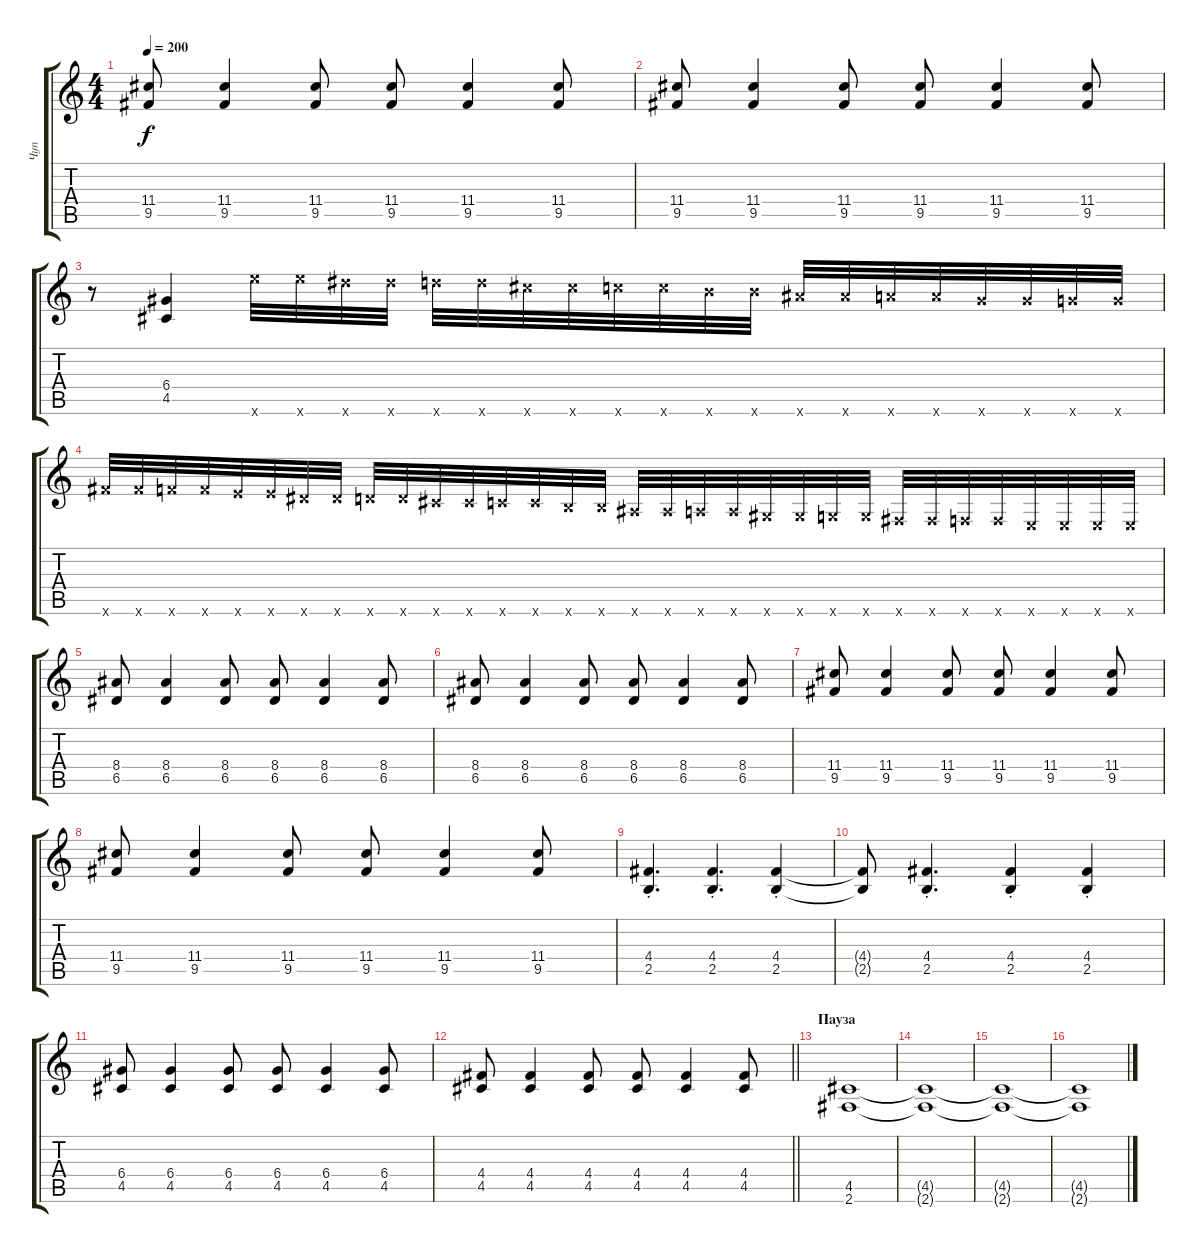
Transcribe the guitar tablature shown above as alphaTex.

\track ("Чуп" "Чуп") {instrument overdrivenguitar}
\staff {score tabs}
\tuning (E4 B3 G3 D3 A2 E2) {hide}
\ts (4 4)
\tempo 200
\clef g2
\ks c
(11.4 9.5).8{dy f} (11.4 9.5).4 (11.4 9.5).8 (11.4 9.5).8 (11.4 9.5).4 (11.4 9.5).8 |
(11.4 9.5).8 (11.4 9.5).4 (11.4 9.5).8 (11.4 9.5).8 (11.4 9.5).4 (11.4 9.5).8 |
r.8 (6.4 4.5).4 24.6{x}.32 24.6{x}.32 23.6{x}.32 23.6{x}.32 22.6{x}.32 22.6{x}.32 21.6{x}.32 21.6{x}.32 20.6{x}.32 20.6{x}.32 19.6{x}.32 19.6{x}.32 18.6{x}.32 18.6{x}.32 17.6{x}.32 17.6{x}.32 16.6{x}.32 16.6{x}.32 15.6{x}.32 15.6{x}.32 |
14.6{x}.32 14.6{x}.32 13.6{x}.32 13.6{x}.32 12.6{x}.32 12.6{x}.32 11.6{x}.32 11.6{x}.32 10.6{x}.32 10.6{x}.32 9.6{x}.32 9.6{x}.32 8.6{x}.32 8.6{x}.32 7.6{x}.32 7.6{x}.32 6.6{x}.32 6.6{x}.32 5.6{x}.32 5.6{x}.32 4.6{x}.32 4.6{x}.32 3.6{x}.32 3.6{x}.32 2.6{x}.32 2.6{x}.32 1.6{x}.32 1.6{x}.32 0.6{x}.32 0.6{x}.32 0.6{x}.32 0.6{x}.32 |
(8.4 6.5).8 (8.4 6.5).4 (8.4 6.5).8 (8.4 6.5).8 (8.4 6.5).4 (8.4 6.5).8 |
(8.4 6.5).8 (8.4 6.5).4 (8.4 6.5).8 (8.4 6.5).8 (8.4 6.5).4 (8.4 6.5).8 |
(11.4 9.5).8 (11.4 9.5).4 (11.4 9.5).8 (11.4 9.5).8 (11.4 9.5).4 (11.4 9.5).8 |
(11.4 9.5).8 (11.4 9.5).4 (11.4 9.5).8 (11.4 9.5).8 (11.4 9.5).4 (11.4 9.5).8 |
(4.4{st} 2.5{st}).4{d} (4.4{st} 2.5{st}).4{d} (4.4{st} 2.5{st}).4 |
(4.4{t} 2.5{t}).8 (4.4{st} 2.5{st}).4{d} (4.4{st} 2.5{st}).4 (4.4{st} 2.5{st}).4 |
(6.4 4.5).8 (6.4 4.5).4 (6.4 4.5).8 (6.4 4.5).8 (6.4 4.5).4 (6.4 4.5).8 |
\barLineRight lightlight
(4.4 4.5).8 (4.4 4.5).4 (4.4 4.5).8 (4.4 4.5).8 (4.4 4.5).4 (4.4 4.5).8 |
\section ("" "Пауза")
(4.5 2.6).1 |
(4.5{t} 2.6{t}).1 |
(4.5{t} 2.6{t}).1 |
(4.5{t} 2.6{t}).1
